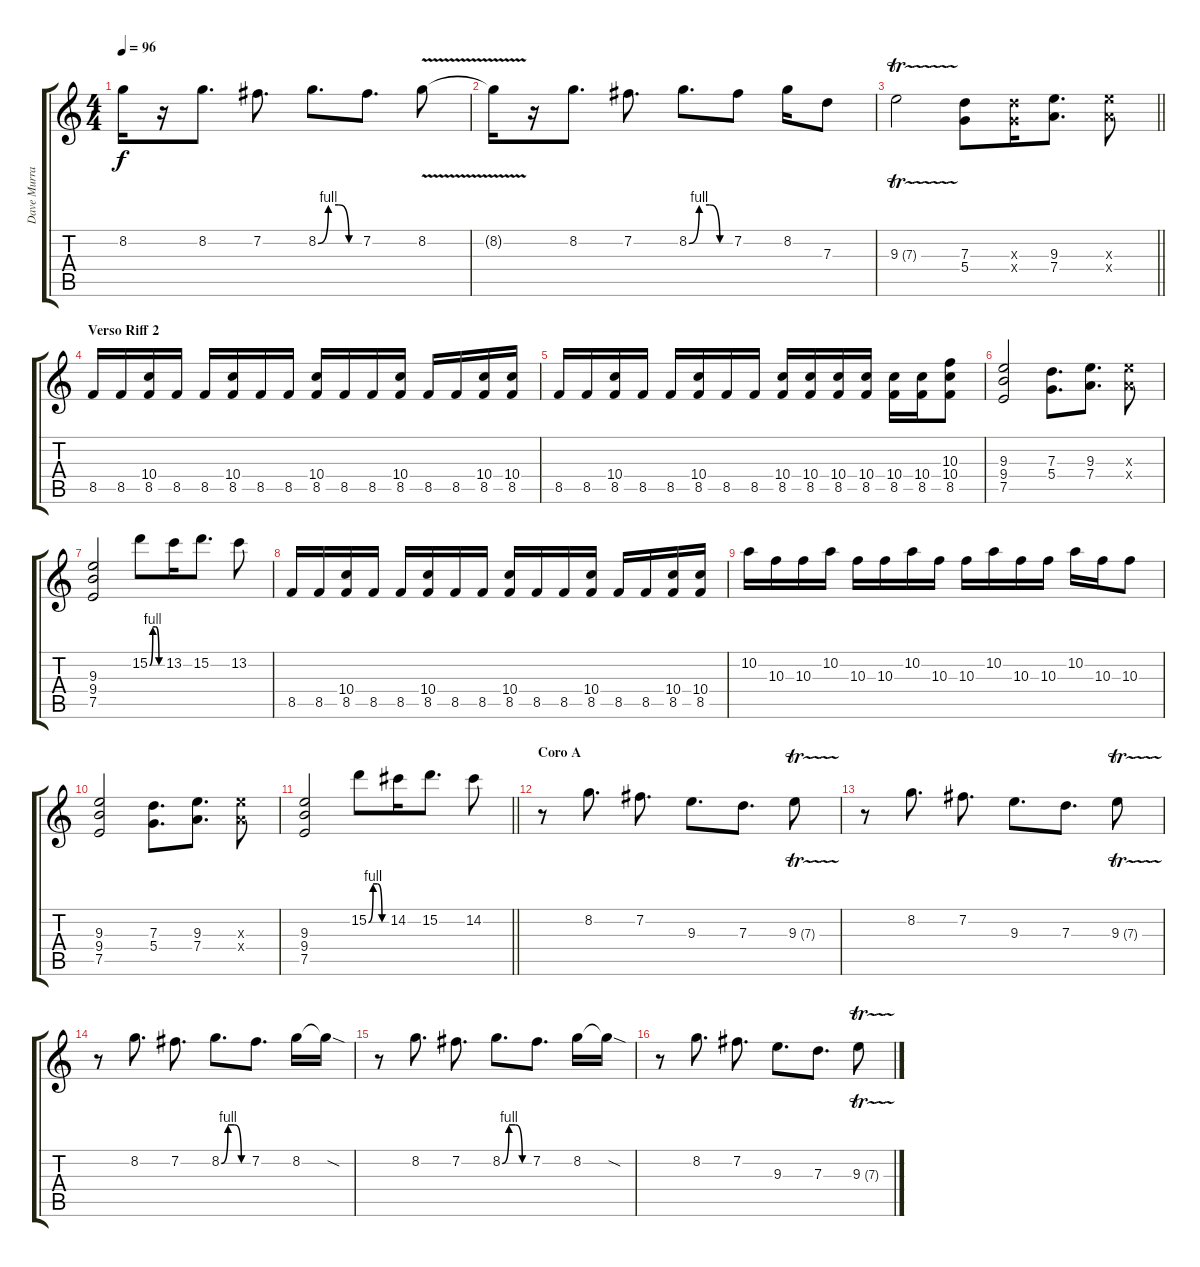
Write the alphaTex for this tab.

\track ("Dave Murray" "Dave Murra") {instrument distortionguitar}
\staff {score tabs}
\tuning (E4 B3 G3 D3 A2 E2) {hide}
\ts (4 4)
\tempo 96
\clef g2
\ks c
8.2{t}.16{dy f} r.16 8.2.8{d} 7.2.8{d} 8.2{be (custom 0 0 15 4 30 4 45 0 60 0)}.8{d} 7.2.8{d} 8.2{v}.8 |
8.2{t}.16 r.16 8.2.8{d} 7.2.8{d} 8.2{be (custom 0 0 15 4 30 4 45 0 60 0)}.8{d} 7.2.8 8.2.16 7.3.8 |
\barLineRight lightlight
9.3{tr (7 32)}.2 (7.3 5.4).8 (7.3{x} 5.4{x}).16 (9.3 7.4).8{d} (9.3{x} 7.4{x}).8 |
\section ("" "Verso Riff 2")
8.5.16{volume 11} 8.5.16 (10.4 8.5).16 8.5.16 8.5.16 (10.4 8.5).16 8.5.16 8.5.16 (10.4 8.5).16 8.5.16 8.5.16 (10.4 8.5).16 8.5.16 8.5.16 (10.4 8.5).16 (10.4 8.5).16 |
8.5.16 8.5.16 (10.4 8.5).16 8.5.16 8.5.16 (10.4 8.5).16 8.5.16 8.5.16 (10.4 8.5).16 (10.4 8.5).16 (10.4 8.5).16 (10.4 8.5).16 (10.4 8.5).16 (10.4 8.5).16 (10.3 10.4 8.5).8 |
(9.3 9.4 7.5).2 (7.3 5.4).8{d} (9.3 7.4).8{d} (9.3{x} 7.4{x}).8 |
(9.3 9.4 7.5).2 15.2{be (custom 0 0 15 4 30 4 45 0 60 0)}.8 13.2.16 15.2.8{d} 13.2.8 |
8.5.16 8.5.16 (10.4 8.5).16 8.5.16 8.5.16 (10.4 8.5).16 8.5.16 8.5.16 (10.4 8.5).16 8.5.16 8.5.16 (10.4 8.5).16 8.5.16 8.5.16 (10.4 8.5).16 (10.4 8.5).16 |
10.2.16 10.3.16 10.3.16 10.2.16 10.3.16 10.3.16 10.2.16 10.3.16 10.3.16 10.2.16 10.3.16 10.3.16 10.2.16 10.3.16 10.3.8 |
(9.3 9.4 7.5).2 (7.3 5.4).8{d} (9.3 7.4).8{d} (9.3{x} 7.4{x}).8 |
\barLineRight lightlight
(9.3 9.4 7.5).2 15.2{be (custom 0 0 15 4 30 4 45 0 60 0)}.8 14.2.16 15.2.8{d} 14.2.8 |
\section ("" "Coro A")
r.8{volume 12} 8.2.8{d} 7.2.8{d} 9.3.8{d} 7.3.8{d} 9.3{tr (7 32)}.8 |
r.8 8.2.8{d} 7.2.8{d} 9.3.8{d} 7.3.8{d} 9.3{tr (7 32)}.8 |
r.8 8.2.8{d} 7.2.8{d} 8.2{be (custom 0 0 15 4 30 4 45 0 60 0)}.8{d} 7.2.8{d} 8.2.16 8.2{sod t}.16 |
r.8 8.2.8{d} 7.2.8{d} 8.2{be (custom 0 0 15 4 30 4 45 0 60 0)}.8{d} 7.2.8{d} 8.2.16 8.2{sod t}.16 |
r.8 8.2.8{d} 7.2.8{d} 9.3.8{d} 7.3.8{d} 9.3{tr (7 32)}.8
